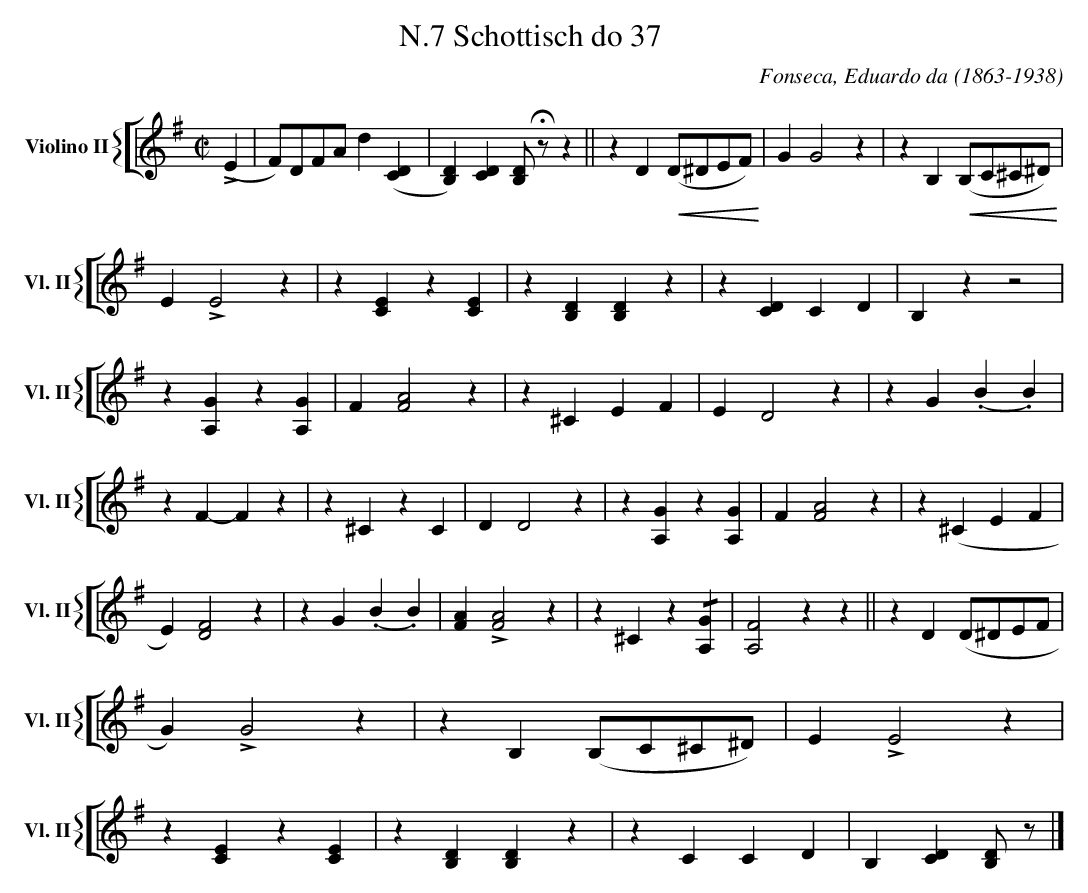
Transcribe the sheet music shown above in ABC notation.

X:1
T:N.7 Schottisch do 37
C:Fonseca, Eduardo da (1863-1938)
M:C|
L:1/4
K:G
V: 3 clef=treble name="Violino II" sname="Vl. II"
%%staves [{ 3 }]
   +>+(E | F/2)D/2F/2A/2 d([CD] | [B,D])[CD] [B,D]/2+fermata+z/2 z|| \
   zD !<(!(D/^D/E/F/) !<)!|G G2z | zB, !<(!(B,/C/^C/^D/) !<)!| E!>!E2z| z[CE] z[CE] | \
   z[B,D][B,D]z| z[CD][C]D | B,zz2| z[A,G]z[A,G]| F[FA]2z|z^CEF| ED2z | zG(.B.B) | \
   zF-Fz | z^CzC | DD2z | z[A,G]z[A,G] | F[FA]2z| z(^CEF|E)[DF]2z| zG(.B.B) | [FA]!>![FA]2z| \
   z^Cz!/![A,G] | [A,F]2zz || \
   zD (D/^D/E/F/ |G) !>!G2z | zB, (B,/C/^C/^D/) | E!>!E2z| z[CE]z[CE]| z[B,D][B,D]z| \
   zCCD|B,[CD][B,D]/z/ |] \
